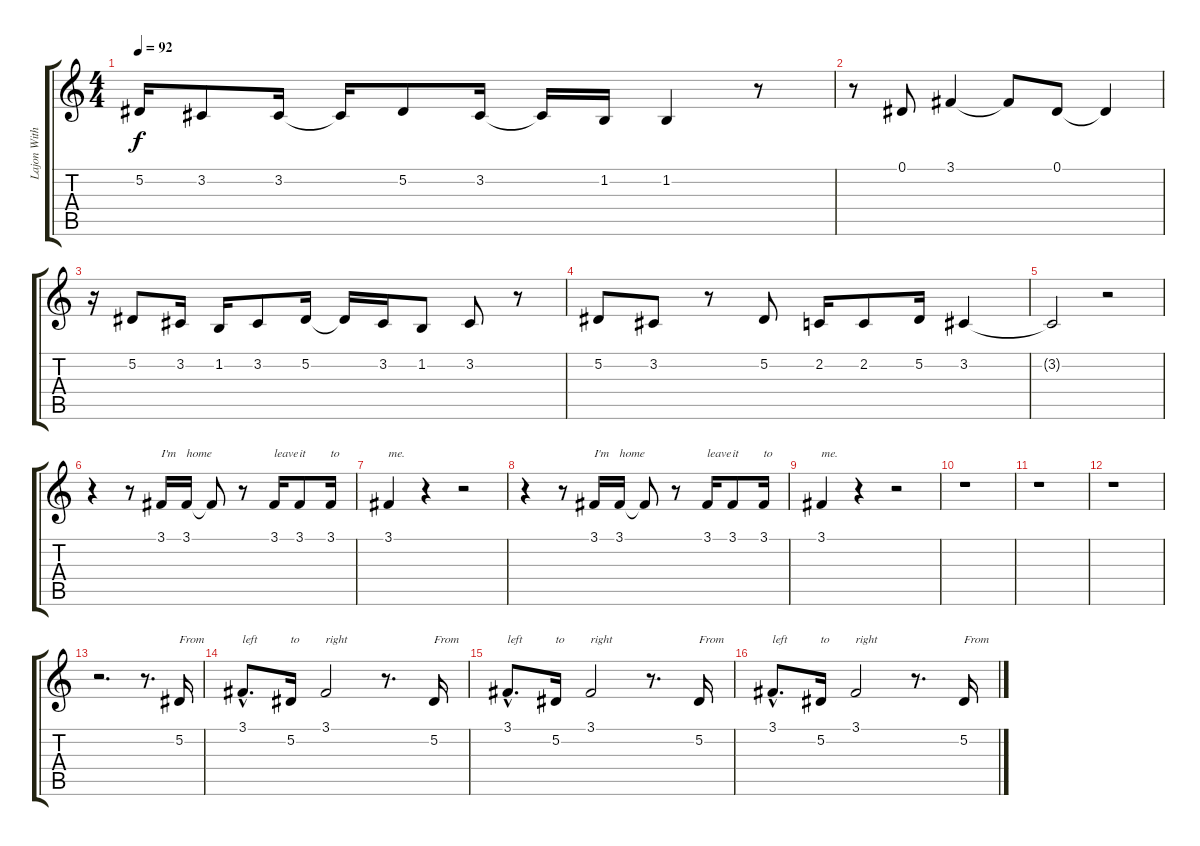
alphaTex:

\track ("Lajon Witherspoon - Vocals" "Lajon With") {instrument lead2sawtooth}
\staff {score tabs}
\tuning (Eb4 Bb3 Gb3 Db3 Ab2 Eb2) {hide}
\ts (4 4)
\tempo 92
\clef g2
\ks c
5.2.16{dy f} 3.2.8 3.2.16 3.2{t}.16 5.2.8 3.2.16 3.2{t}.16 1.2.16 1.2.4 r.8 |
r.8 0.1.8 3.1.4 3.1{t}.8 0.1.8 0.1{t}.4 |
r.16 5.2.8 3.2.16 1.2.16 3.2.8 5.2.16 5.2{t}.16 3.2.16 1.2.8 3.2.8 r.8 |
5.2.8 3.2.8 r.8 5.2.8 2.2.16 2.2.8 5.2.16 3.2.4 |
3.2{t}.2 r.2 |
r.4 r.8 3.1.16{txt "I'm"} 3.1.16{txt "home"} 3.1{t}.8 r.8 3.1.16{txt "leave"} 3.1.8{txt "it"} 3.1.16{txt "to"} |
3.1.4{txt "me."} r.4 r.2 |
r.4 r.8 3.1.16{txt "I'm"} 3.1.16{txt "home"} 3.1{t}.8 r.8 3.1.16{txt "leave"} 3.1.8{txt "it"} 3.1.16{txt "to"} |
3.1.4{txt "me."} r.4 r.2 |
r.1 |
r.1 |
r.1 |
r.2{d} r.8{d} 5.2.16{txt "From"} |
3.1{hac}.8{d txt "left"} 5.2.16{txt "to"} 3.1.2{txt "right"} r.8{d} 5.2.16{txt "From"} |
3.1{hac}.8{d txt "left"} 5.2.16{txt "to"} 3.1.2{txt "right"} r.8{d} 5.2.16{txt "From"} |
3.1{hac}.8{d txt "left"} 5.2.16{txt "to"} 3.1.2{txt "right"} r.8{d} 5.2.16{txt "From"}
